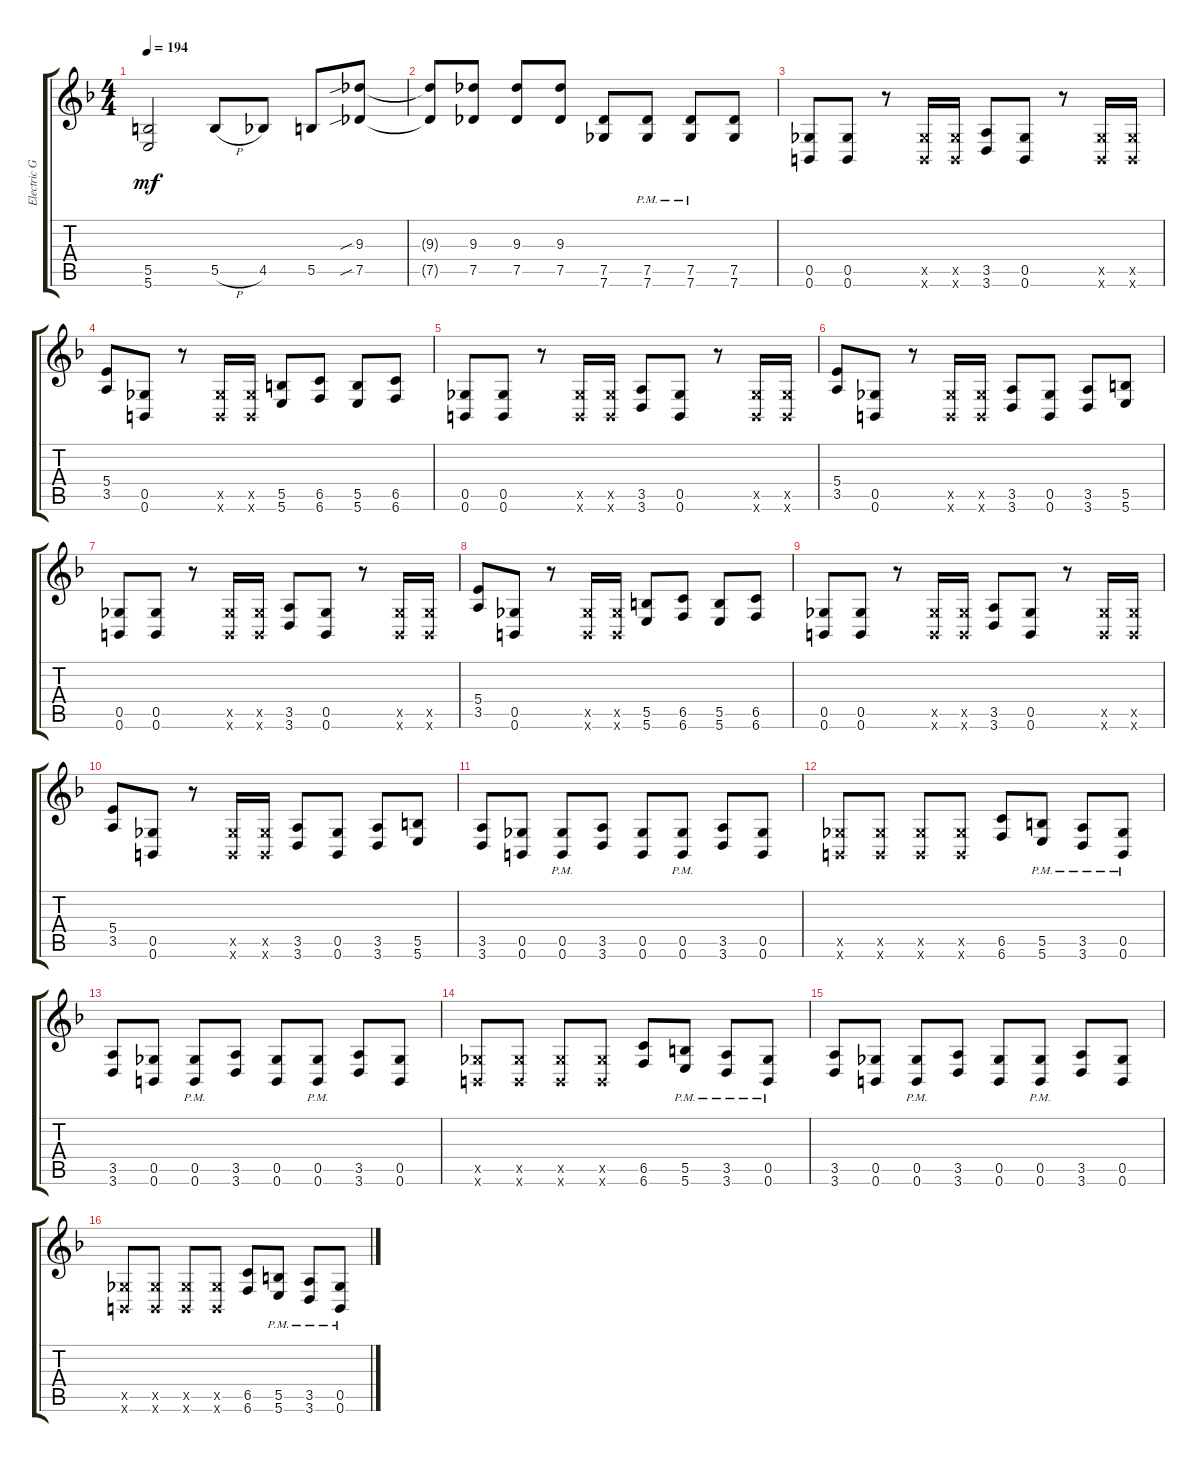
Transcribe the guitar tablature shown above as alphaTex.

\track ("Electric Guitar III <葵>" "Electric G") {instrument distortionguitar}
\staff {score tabs}
\tuning (Db4 Ab3 E3 B2 Gb2 B1) {hide}
\ts (4 4)
\section ("" "")
\tempo 194
\clef g2
\ks f
(5.5 5.6).2{dy mf} 5.5{h}.8 4.5.8 5.5.8 (9.3{sib} 7.5{sib}).8 |
(9.3{t} 7.5{t}).8 (9.3 7.5).8 (9.3 7.5).8 (9.3 7.5).8 (7.5 7.6).8 (7.5{pm} 7.6{pm}).8 (7.5{pm} 7.6{pm}).8 (7.5 7.6).8 |
(0.5 0.6).8 (0.5 0.6).8 r.8 (0.5{x} 0.6{x}).16 (0.5{x} 0.6{x}).16 (3.5 3.6).8 (0.5 0.6).8 r.8 (0.5{x} 0.6{x}).16 (0.5{x} 0.6{x}).16 |
(5.4 3.5).8 (0.5 0.6).8 r.8 (0.5{x} 0.6{x}).16 (0.5{x} 0.6{x}).16 (5.5 5.6).8 (6.5 6.6).8 (5.5 5.6).8 (6.5 6.6).8 |
(0.5 0.6).8 (0.5 0.6).8 r.8 (0.5{x} 0.6{x}).16 (0.5{x} 0.6{x}).16 (3.5 3.6).8 (0.5 0.6).8 r.8 (0.5{x} 0.6{x}).16 (0.5{x} 0.6{x}).16 |
(5.4 3.5).8 (0.5 0.6).8 r.8 (0.5{x} 0.6{x}).16 (0.5{x} 0.6{x}).16 (3.5 3.6).8 (0.5 0.6).8 (3.5 3.6).8 (5.5 5.6).8 |
(0.5 0.6).8 (0.5 0.6).8 r.8 (0.5{x} 0.6{x}).16 (0.5{x} 0.6{x}).16 (3.5 3.6).8 (0.5 0.6).8 r.8 (0.5{x} 0.6{x}).16 (0.5{x} 0.6{x}).16 |
(5.4 3.5).8 (0.5 0.6).8 r.8 (0.5{x} 0.6{x}).16 (0.5{x} 0.6{x}).16 (5.5 5.6).8 (6.5 6.6).8 (5.5 5.6).8 (6.5 6.6).8 |
(0.5 0.6).8 (0.5 0.6).8 r.8 (0.5{x} 0.6{x}).16 (0.5{x} 0.6{x}).16 (3.5 3.6).8 (0.5 0.6).8 r.8 (0.5{x} 0.6{x}).16 (0.5{x} 0.6{x}).16 |
(5.4 3.5).8 (0.5 0.6).8 r.8 (0.5{x} 0.6{x}).16 (0.5{x} 0.6{x}).16 (3.5 3.6).8 (0.5 0.6).8 (3.5 3.6).8 (5.5 5.6).8 |
\section ("" "")
(3.5 3.6).8 (0.5 0.6).8 (0.5{pm} 0.6{pm}).8 (3.5 3.6).8 (0.5 0.6).8 (0.5{pm} 0.6{pm}).8 (3.5 3.6).8 (0.5 0.6).8 |
(0.5{x} 0.6{x}).8 (0.5{x} 0.6{x}).8 (0.5{x} 0.6{x}).8 (0.5{x} 0.6{x}).8 (6.5 6.6).8 (5.5{pm} 5.6{pm}).8 (3.5{pm} 3.6{pm}).8 (0.5{pm} 0.6{pm}).8 |
(3.5 3.6).8 (0.5 0.6).8 (0.5{pm} 0.6{pm}).8 (3.5 3.6).8 (0.5 0.6).8 (0.5{pm} 0.6{pm}).8 (3.5 3.6).8 (0.5 0.6).8 |
(0.5{x} 0.6{x}).8 (0.5{x} 0.6{x}).8 (0.5{x} 0.6{x}).8 (0.5{x} 0.6{x}).8 (6.5 6.6).8 (5.5{pm} 5.6{pm}).8 (3.5{pm} 3.6{pm}).8 (0.5{pm} 0.6{pm}).8 |
(3.5 3.6).8 (0.5 0.6).8 (0.5{pm} 0.6{pm}).8 (3.5 3.6).8 (0.5 0.6).8 (0.5{pm} 0.6{pm}).8 (3.5 3.6).8 (0.5 0.6).8 |
(0.5{x} 0.6{x}).8 (0.5{x} 0.6{x}).8 (0.5{x} 0.6{x}).8 (0.5{x} 0.6{x}).8 (6.5 6.6).8 (5.5{pm} 5.6{pm}).8 (3.5{pm} 3.6{pm}).8 (0.5{pm} 0.6{pm}).8
